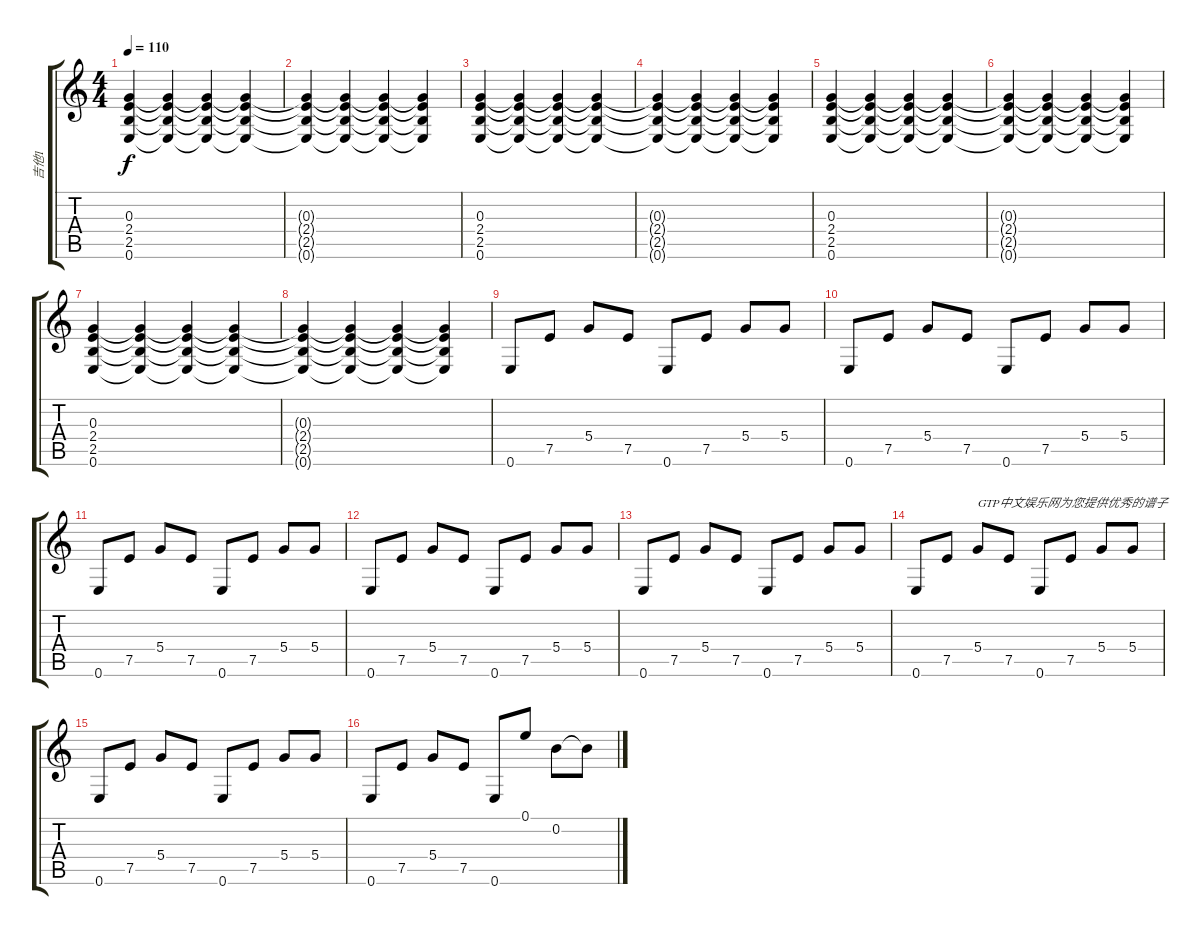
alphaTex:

\track ("吉他1" "吉他1") {instrument electricguitarjazz}
\staff {score tabs}
\tuning (E4 B3 G3 D3 A2 E2) {hide}
\ts (4 4)
\tempo 110
\clef g2
\ks c
(0.3 2.4 2.5 0.6).4{dy f} (0.3{t} 2.4{t} 2.5{t} 0.6{t}).4 (0.3{t} 2.4{t} 2.5{t} 0.6{t}).4 (0.3{t} 2.4{t} 2.5{t} 0.6{t}).4 |
(0.3{t} 2.4{t} 2.5{t} 0.6{t}).4 (0.3{t} 2.4{t} 2.5{t} 0.6{t}).4 (0.3{t} 2.4{t} 2.5{t} 0.6{t}).4 (0.3{t} 2.4{t} 2.5{t} 0.6{t}).4 |
(0.3 2.4 2.5 0.6).4 (0.3{t} 2.4{t} 2.5{t} 0.6{t}).4 (0.3{t} 2.4{t} 2.5{t} 0.6{t}).4 (0.3{t} 2.4{t} 2.5{t} 0.6{t}).4 |
(0.3{t} 2.4{t} 2.5{t} 0.6{t}).4 (0.3{t} 2.4{t} 2.5{t} 0.6{t}).4 (0.3{t} 2.4{t} 2.5{t} 0.6{t}).4 (0.3{t} 2.4{t} 2.5{t} 0.6{t}).4 |
(0.3 2.4 2.5 0.6).4 (0.3{t} 2.4{t} 2.5{t} 0.6{t}).4 (0.3{t} 2.4{t} 2.5{t} 0.6{t}).4 (0.3{t} 2.4{t} 2.5{t} 0.6{t}).4 |
(0.3{t} 2.4{t} 2.5{t} 0.6{t}).4 (0.3{t} 2.4{t} 2.5{t} 0.6{t}).4 (0.3{t} 2.4{t} 2.5{t} 0.6{t}).4 (0.3{t} 2.4{t} 2.5{t} 0.6{t}).4 |
(0.3 2.4 2.5 0.6).4 (0.3{t} 2.4{t} 2.5{t} 0.6{t}).4 (0.3{t} 2.4{t} 2.5{t} 0.6{t}).4 (0.3{t} 2.4{t} 2.5{t} 0.6{t}).4 |
(0.3{t} 2.4{t} 2.5{t} 0.6{t}).4 (0.3{t} 2.4{t} 2.5{t} 0.6{t}).4 (0.3{t} 2.4{t} 2.5{t} 0.6{t}).4 (0.3{t} 2.4{t} 2.5{t} 0.6{t}).4 |
0.6.8{volume 14} 7.5.8 5.4.8 7.5.8 0.6.8 7.5.8 5.4.8 5.4.8 |
0.6.8{volume 14} 7.5.8 5.4.8 7.5.8 0.6.8 7.5.8 5.4.8 5.4.8 |
0.6.8{volume 14} 7.5.8 5.4.8 7.5.8 0.6.8 7.5.8 5.4.8 5.4.8 |
0.6.8{volume 14} 7.5.8 5.4.8 7.5.8 0.6.8 7.5.8 5.4.8 5.4.8 |
0.6.8{volume 14} 7.5.8 5.4.8 7.5.8 0.6.8 7.5.8 5.4.8 5.4.8 |
0.6.8{volume 14} 7.5.8 5.4.8{txt "GTP中文娱乐网为您提供优秀的谱子"} 7.5.8 0.6.8 7.5.8 5.4.8 5.4.8 |
0.6.8{volume 14} 7.5.8 5.4.8 7.5.8 0.6.8 7.5.8 5.4.8 5.4.8 |
0.6.8{volume 14} 7.5.8 5.4.8 7.5.8 0.6.8 0.1.8 0.2.8 0.2{t}.8
